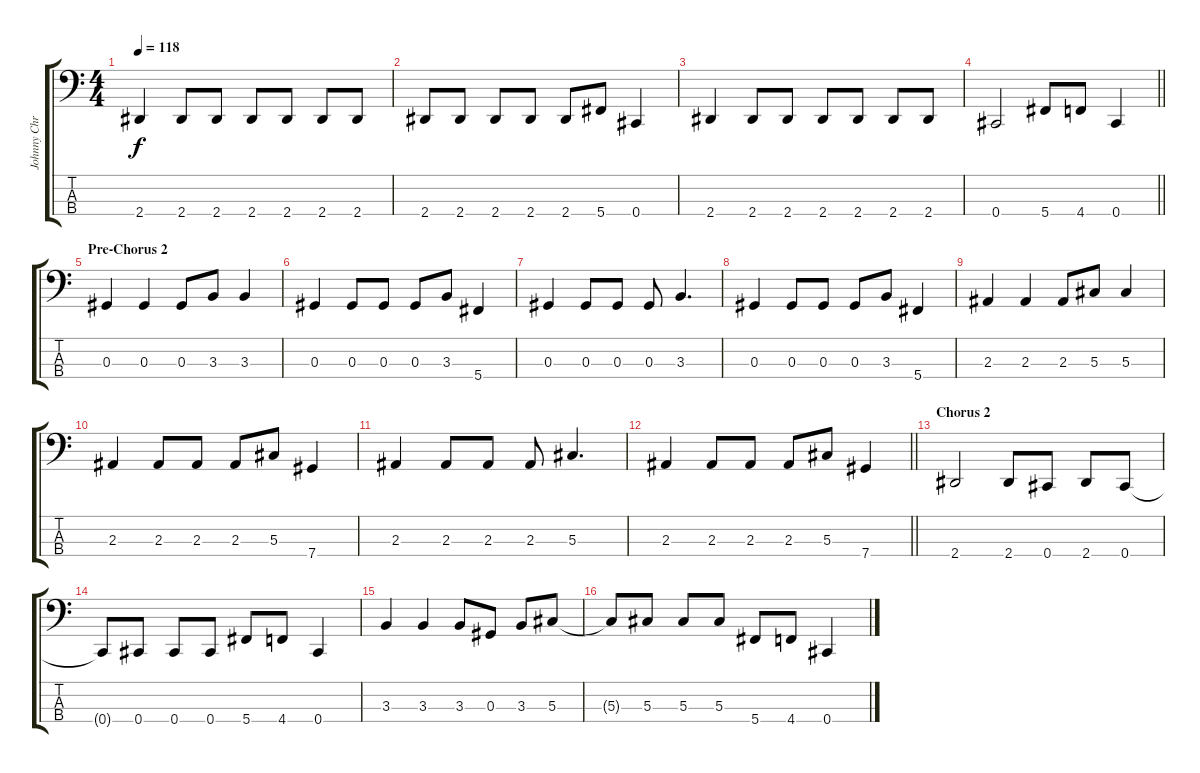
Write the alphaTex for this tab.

\track ("Johnny Christ" "Johnny Chr") {instrument electricbassfinger}
\staff {score tabs}
\tuning (Gb2 Db2 Ab1 Db1) {hide}
\ts (4 4)
\tempo 118
\clef f4
\ks c
2.4.4{dy f} 2.4.8 2.4.8 2.4.8 2.4.8 2.4.8 2.4.8 |
2.4.8 2.4.8 2.4.8 2.4.8 2.4.8 5.4.8 0.4.4 |
2.4.4 2.4.8 2.4.8 2.4.8 2.4.8 2.4.8 2.4.8 |
\barLineRight lightlight
0.4.2 5.4.8 4.4.8 0.4.4 |
\section ("" "Pre-Chorus 2")
0.3.4 0.3.4 0.3.8 3.3.8 3.3.4 |
0.3.4 0.3.8 0.3.8 0.3.8 3.3.8 5.4.4 |
0.3.4 0.3.8 0.3.8 0.3.8 3.3.4{d} |
0.3.4 0.3.8 0.3.8 0.3.8 3.3.8 5.4.4 |
2.3.4 2.3.4 2.3.8 5.3.8 5.3.4 |
2.3.4 2.3.8 2.3.8 2.3.8 5.3.8 7.4.4 |
2.3.4 2.3.8 2.3.8 2.3.8 5.3.4{d} |
\barLineRight lightlight
2.3.4 2.3.8 2.3.8 2.3.8 5.3.8 7.4.4 |
\section ("" "Chorus 2")
2.4.2 2.4.8 0.4.8 2.4.8 0.4.8 |
0.4{t}.8 0.4.8 0.4.8 0.4.8 5.4.8 4.4.8 0.4.4 |
3.3.4 3.3.4 3.3.8 0.3.8 3.3.8 5.3.8 |
5.3{t}.8 5.3.8 5.3.8 5.3.8 5.4.8 4.4.8 0.4.4
